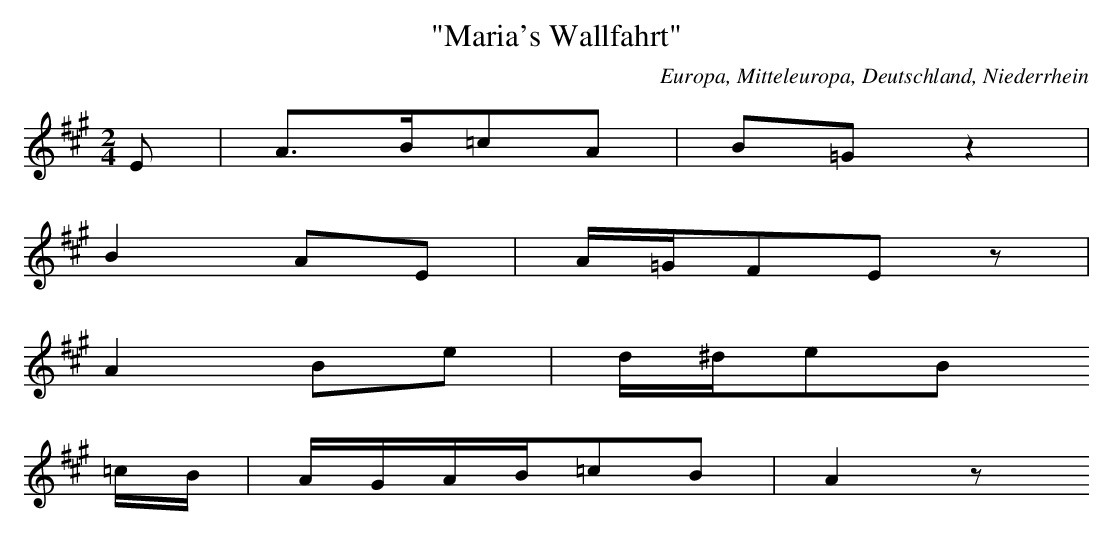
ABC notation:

X:1
T: "Maria's Wallfahrt"
O: Europa, Mitteleuropa, Deutschland, Niederrhein
M: 2/4
L: 1/16
K: A
E2 | A3B=c2A2 | B2=G2z4 |
B4A2E2 | A=GF2E2z2 |
A4B2e2 | d^de2B2
=cB | AGAB=c2B2 | A4z2
